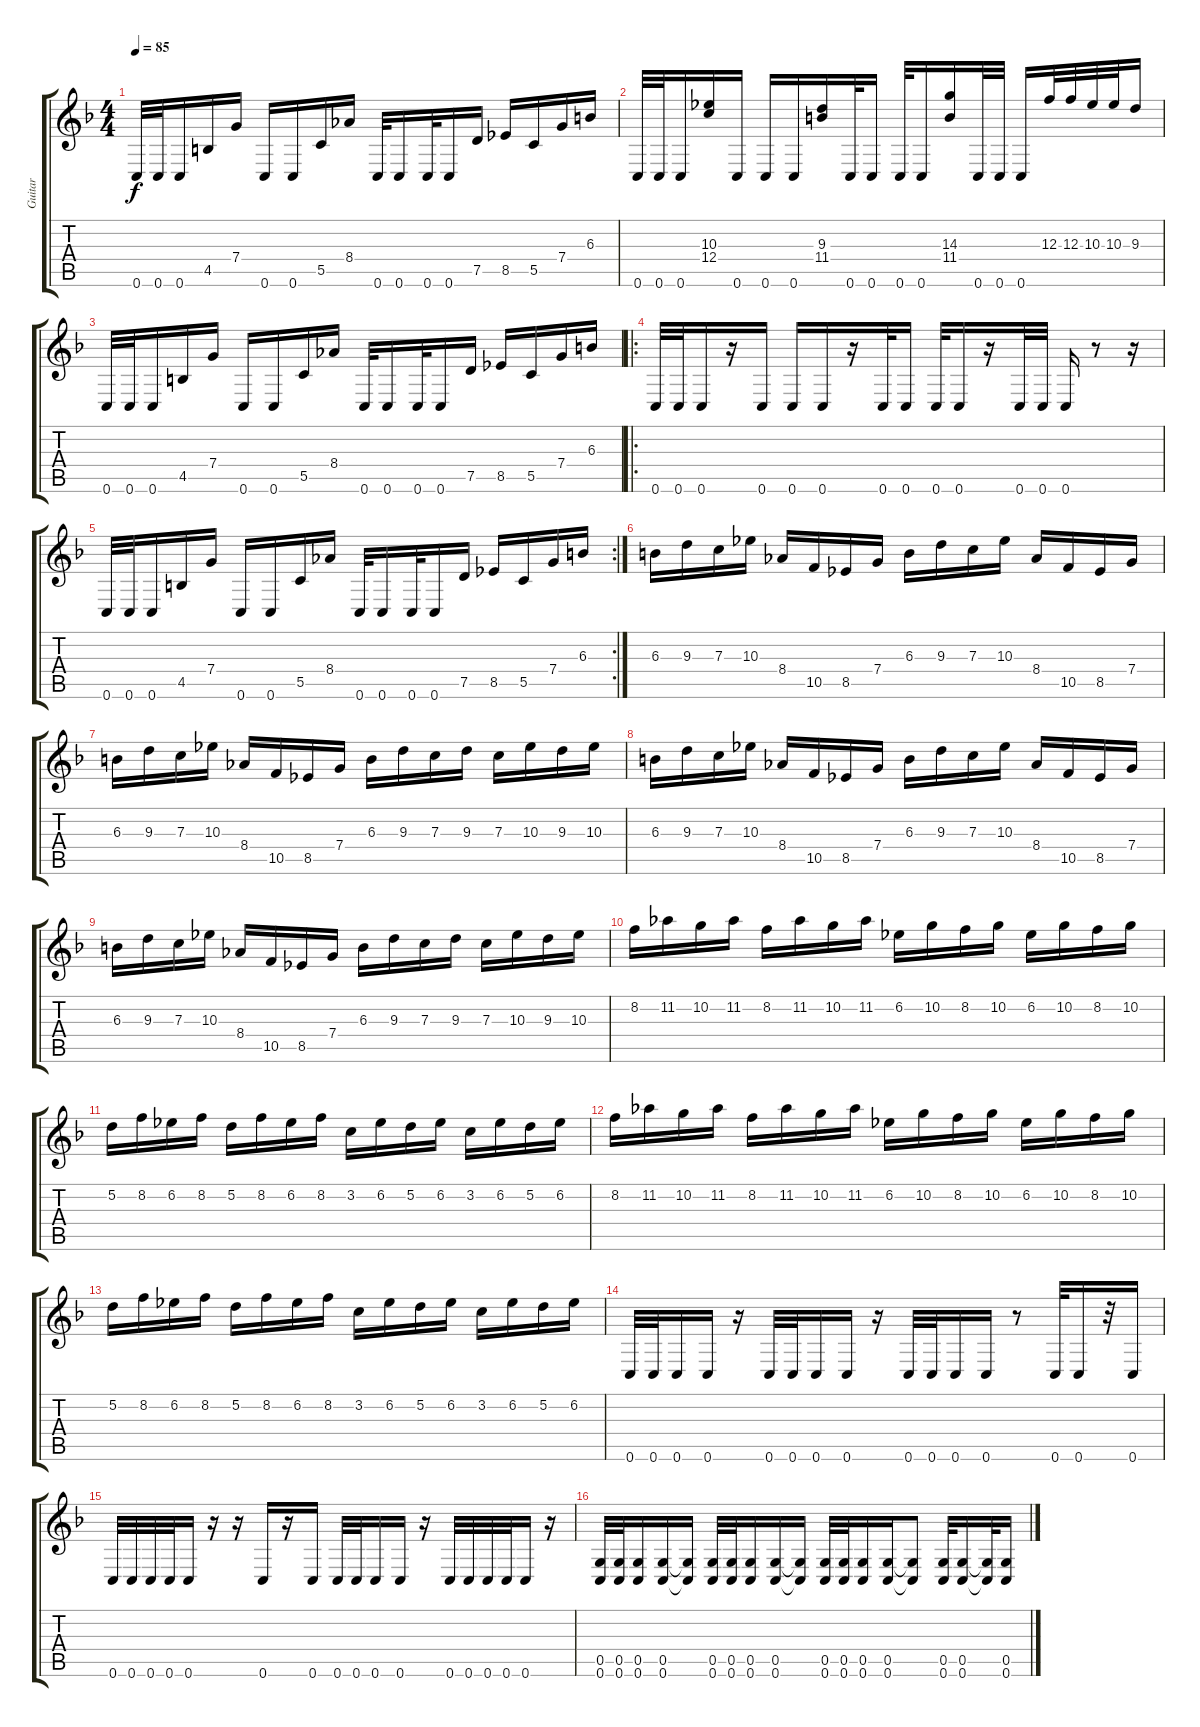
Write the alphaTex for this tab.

\track ("Guitar" "Guitar") {instrument overdrivenguitar}
\staff {score tabs}
\tuning (D4 A3 F3 C3 G2 C2) {hide}
\ts (4 4)
\tempo 85
\clef g2
\ks dminor
0.6.32{dy f} 0.6.32 0.6.16 4.5.16 7.4.16 0.6.16 0.6.16 5.5.16 8.4.16 0.6.32 0.6.16 0.6.32 0.6.16 7.5.16 8.5.16 5.5.16 7.4.16 6.3.16 |
0.6.32 0.6.32 0.6.16 (10.3 12.4).16 0.6.16 0.6.16 0.6.16 (9.3 11.4).16 0.6.32 0.6.16 0.6.32 0.6.16 (14.3 11.4).16 0.6.32 0.6.32 0.6.16 12.3.32 12.3.32 10.3.32 10.3.32 9.3.16 |
0.6.32 0.6.32 0.6.16 4.5.16 7.4.16 0.6.16 0.6.16 5.5.16 8.4.16 0.6.32 0.6.16 0.6.32 0.6.16 7.5.16 8.5.16 5.5.16 7.4.16 6.3.16 |
\ro
0.6.32 0.6.32 0.6.16 r.16 0.6.16 0.6.16 0.6.16 r.16 0.6.32 0.6.16 0.6.32 0.6.16 r.16 0.6.32 0.6.32 0.6.16 r.8 r.16 |
\rc 2
0.6.32 0.6.32 0.6.16 4.5.16 7.4.16 0.6.16 0.6.16 5.5.16 8.4.16 0.6.32 0.6.16 0.6.32 0.6.16 7.5.16 8.5.16 5.5.16 7.4.16 6.3.16 |
6.3.16 9.3.16 7.3.16 10.3.16 8.4.16 10.5.16 8.5.16 7.4.16 6.3.16 9.3.16 7.3.16 10.3.16 8.4.16 10.5.16 8.5.16 7.4.16 |
6.3.16 9.3.16 7.3.16 10.3.16 8.4.16 10.5.16 8.5.16 7.4.16 6.3.16 9.3.16 7.3.16 9.3.16 7.3.16 10.3.16 9.3.16 10.3.16 |
6.3.16 9.3.16 7.3.16 10.3.16 8.4.16 10.5.16 8.5.16 7.4.16 6.3.16 9.3.16 7.3.16 10.3.16 8.4.16 10.5.16 8.5.16 7.4.16 |
6.3.16 9.3.16 7.3.16 10.3.16 8.4.16 10.5.16 8.5.16 7.4.16 6.3.16 9.3.16 7.3.16 9.3.16 7.3.16 10.3.16 9.3.16 10.3.16 |
8.2.16 11.2.16 10.2.16 11.2.16 8.2.16 11.2.16 10.2.16 11.2.16 6.2.16 10.2.16 8.2.16 10.2.16 6.2.16 10.2.16 8.2.16 10.2.16 |
5.2.16 8.2.16 6.2.16 8.2.16 5.2.16 8.2.16 6.2.16 8.2.16 3.2.16 6.2.16 5.2.16 6.2.16 3.2.16 6.2.16 5.2.16 6.2.16 |
8.2.16 11.2.16 10.2.16 11.2.16 8.2.16 11.2.16 10.2.16 11.2.16 6.2.16 10.2.16 8.2.16 10.2.16 6.2.16 10.2.16 8.2.16 10.2.16 |
5.2.16 8.2.16 6.2.16 8.2.16 5.2.16 8.2.16 6.2.16 8.2.16 3.2.16 6.2.16 5.2.16 6.2.16 3.2.16 6.2.16 5.2.16 6.2.16 |
0.6.32 0.6.32 0.6.16 0.6.16 r.16 0.6.32 0.6.32 0.6.16 0.6.16 r.16 0.6.32 0.6.32 0.6.16 0.6.16 r.8 0.6.32 0.6.16 r.32 0.6.16 |
0.6.32 0.6.32 0.6.32 0.6.32 0.6.16 r.16 r.16 0.6.16 r.16 0.6.16 0.6.32 0.6.32 0.6.16 0.6.16 r.16 0.6.32 0.6.32 0.6.32 0.6.32 0.6.16 r.16 |
(0.5 0.6).32 (0.5 0.6).32 (0.5 0.6).16 (0.5 0.6).16 (0.5{t} 0.6{t}).16 (0.5 0.6).32 (0.5 0.6).32 (0.5 0.6).16 (0.5 0.6).16 (0.5{t} 0.6{t}).16 (0.5 0.6).32 (0.5 0.6).32 (0.5 0.6).16 (0.5 0.6).16 (0.5{t} 0.6{t}).8 (0.5 0.6).32 (0.5 0.6).16 (0.5{t} 0.6{t}).32 (0.5 0.6).16
